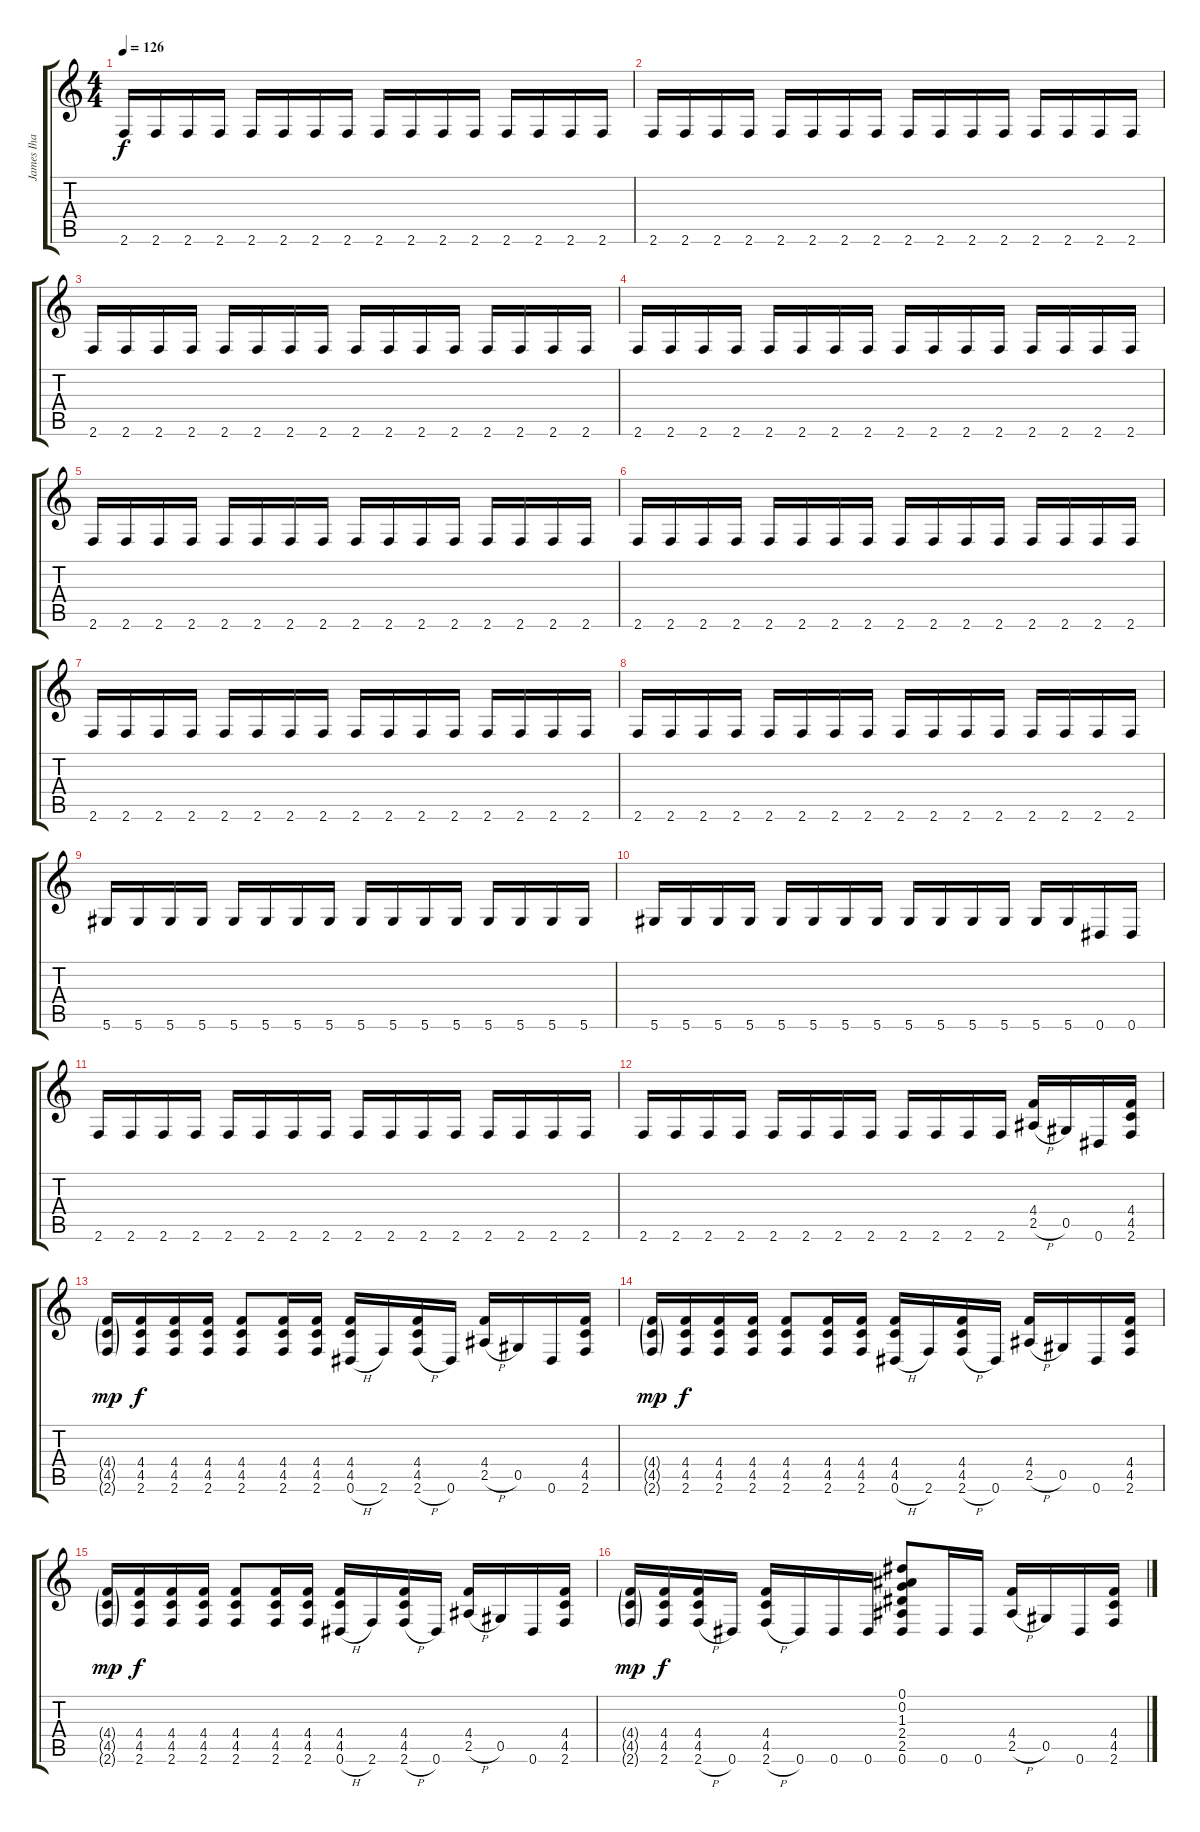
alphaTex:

\track ("James Iha" "James Iha") {instrument overdrivenguitar}
\staff {score tabs}
\tuning (Eb4 Bb3 Gb3 Db3 Ab2 Eb2) {hide}
\ts (4 4)
\tempo 126
\clef g2
\ks c
2.6.16{dy f} 2.6.16 2.6.16 2.6.16 2.6.16 2.6.16 2.6.16 2.6.16 2.6.16 2.6.16 2.6.16 2.6.16 2.6.16 2.6.16 2.6.16 2.6.16 |
2.6.16 2.6.16 2.6.16 2.6.16 2.6.16 2.6.16 2.6.16 2.6.16 2.6.16 2.6.16 2.6.16 2.6.16 2.6.16 2.6.16 2.6.16 2.6.16 |
2.6.16 2.6.16 2.6.16 2.6.16 2.6.16 2.6.16 2.6.16 2.6.16 2.6.16 2.6.16 2.6.16 2.6.16 2.6.16 2.6.16 2.6.16 2.6.16 |
2.6.16 2.6.16 2.6.16 2.6.16 2.6.16 2.6.16 2.6.16 2.6.16 2.6.16 2.6.16 2.6.16 2.6.16 2.6.16 2.6.16 2.6.16 2.6.16 |
2.6.16 2.6.16 2.6.16 2.6.16 2.6.16 2.6.16 2.6.16 2.6.16 2.6.16 2.6.16 2.6.16 2.6.16 2.6.16 2.6.16 2.6.16 2.6.16 |
2.6.16 2.6.16 2.6.16 2.6.16 2.6.16 2.6.16 2.6.16 2.6.16 2.6.16 2.6.16 2.6.16 2.6.16 2.6.16 2.6.16 2.6.16 2.6.16 |
2.6.16 2.6.16 2.6.16 2.6.16 2.6.16 2.6.16 2.6.16 2.6.16 2.6.16 2.6.16 2.6.16 2.6.16 2.6.16 2.6.16 2.6.16 2.6.16 |
2.6.16 2.6.16 2.6.16 2.6.16 2.6.16 2.6.16 2.6.16 2.6.16 2.6.16 2.6.16 2.6.16 2.6.16 2.6.16 2.6.16 2.6.16 2.6.16 |
5.6.16 5.6.16 5.6.16 5.6.16 5.6.16 5.6.16 5.6.16 5.6.16 5.6.16 5.6.16 5.6.16 5.6.16 5.6.16 5.6.16 5.6.16 5.6.16 |
5.6.16 5.6.16 5.6.16 5.6.16 5.6.16 5.6.16 5.6.16 5.6.16 5.6.16 5.6.16 5.6.16 5.6.16 5.6.16 5.6.16 0.6.16 0.6.16 |
2.6.16 2.6.16 2.6.16 2.6.16 2.6.16 2.6.16 2.6.16 2.6.16 2.6.16 2.6.16 2.6.16 2.6.16 2.6.16 2.6.16 2.6.16 2.6.16 |
2.6.16 2.6.16 2.6.16 2.6.16 2.6.16 2.6.16 2.6.16 2.6.16 2.6.16 2.6.16 2.6.16 2.6.16 (4.4 2.5{h}).16 0.5.16 0.6.16 (4.4 4.5 2.6).16 |
(4.4{g} 4.5{g} 2.6{g}).16{dy mp} (4.4 4.5 2.6).16{dy f} (4.4 4.5 2.6).16 (4.4 4.5 2.6).16 (4.4 4.5 2.6).8 (4.4 4.5 2.6).16 (4.4 4.5 2.6).16 (4.4 4.5 0.6{h}).16 2.6.16 (4.4 4.5 2.6{h}).16 0.6.16 (4.4 2.5{h}).16 0.5.16 0.6.16 (4.4 4.5 2.6).16 |
(4.4{g} 4.5{g} 2.6{g}).16{dy mp} (4.4 4.5 2.6).16{dy f} (4.4 4.5 2.6).16 (4.4 4.5 2.6).16 (4.4 4.5 2.6).8 (4.4 4.5 2.6).16 (4.4 4.5 2.6).16 (4.4 4.5 0.6{h}).16 2.6.16 (4.4 4.5 2.6{h}).16 0.6.16 (4.4 2.5{h}).16 0.5.16 0.6.16 (4.4 4.5 2.6).16 |
(4.4{g} 4.5{g} 2.6{g}).16{dy mp} (4.4 4.5 2.6).16{dy f} (4.4 4.5 2.6).16 (4.4 4.5 2.6).16 (4.4 4.5 2.6).8 (4.4 4.5 2.6).16 (4.4 4.5 2.6).16 (4.4 4.5 0.6{h}).16 2.6.16 (4.4 4.5 2.6{h}).16 0.6.16 (4.4 2.5{h}).16 0.5.16 0.6.16 (4.4 4.5 2.6).16 |
(4.4{g} 4.5{g} 2.6{g}).16{dy mp} (4.4 4.5 2.6).16{dy f} (4.4 4.5 2.6{h}).16 0.6.16 (4.4 4.5 2.6{h}).16 0.6.16 0.6.16 0.6.16 (0.1 0.2 1.3 2.4 2.5 0.6).8 0.6.16 0.6.16 (4.4 2.5{h}).16 0.5.16 0.6.16 (4.4 4.5 2.6).16
